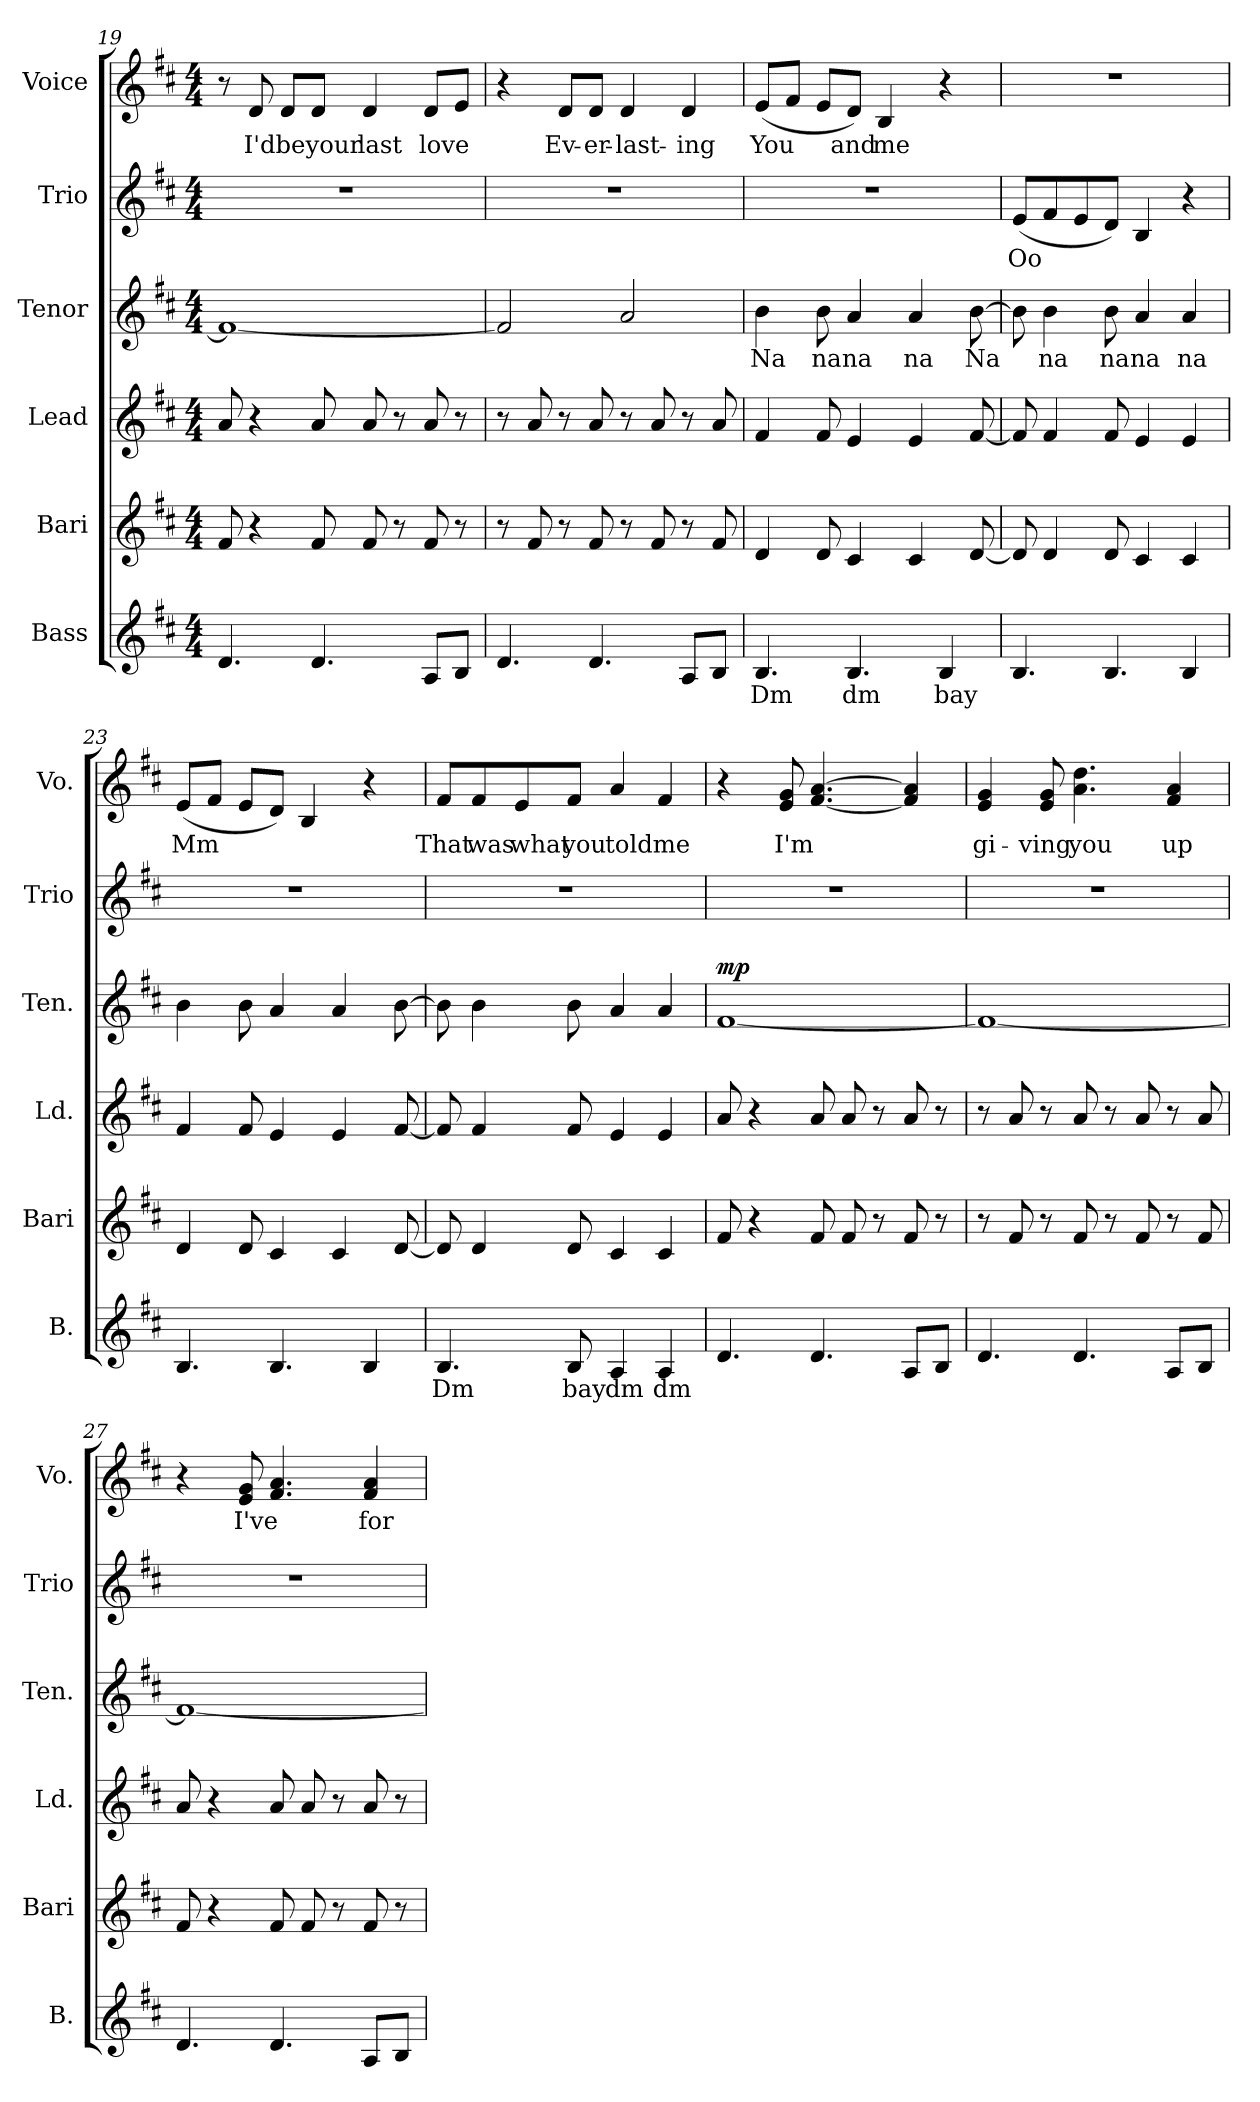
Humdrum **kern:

**kern	**text	**kern	**kern	**kern	**text	**dynam	**kern	**text	**kern	**text
*part6	*part6	*part5	*part4	*part3	*part3	*part3	*part2	*part2	*part1	*part1
*staff6	*staff6	*staff5	*staff4	*staff3	*staff3	*staff3	*staff2	*staff2	*staff1	*staff1
*I"Bass	*	*I"Bari	*I"Lead	*I"Tenor	*	*	*I"Trio	*	*I"Voice	*
*I'B.	*	*I'Bari	*I'Ld.	*I'Ten.	*	*	*I'Trio	*	*I'Vo.	*
*clefG2	*	*clefG2	*clefG2	*clefG2	*	*	*clefG2	*	*clefG2	*
*k[f#c#]	*	*k[f#c#]	*k[f#c#]	*k[f#c#]	*	*	*k[f#c#]	*	*k[f#c#]	*
*M4/4	*	*M4/4	*M4/4	*M4/4	*	*	*M4/4	*	*M4/4	*
=19	=19	=19	=19	=19	=19	=19	=19	=19	=19	=19
4.d/	.	8f#/	8a/	1f#_	.	.	1r	.	8r	.
!	!	!	!	!	!	!	!	!	!	!LO:LY:b
.	.	4r	4r	.	.	.	.	.	8d/	I'd
!	!	!	!	!	!	!	!	!	!	!LO:LY:b
.	.	.	.	.	.	.	.	.	8d/L	be
!	!	!	!	!	!	!	!	!	!	!LO:LY:b
4.d/	.	8f#/	8a/	.	.	.	.	.	8d/J	your
!	!	!	!	!	!	!	!	!	!	!LO:LY:b
.	.	8f#/	8a/	.	.	.	.	.	4d/	last
.	.	8r	8r	.	.	.	.	.	.	.
!	!	!	!	!	!	!	!	!	!	!LO:LY:b
8A/L	.	8f#/	8a/	.	.	.	.	.	8d/L	love
8B/J	.	8r	8r	.	.	.	.	.	8e/J	.
=20	=20	=20	=20	=20	=20	=20	=20	=20	=20	=20
4.d/	.	8r	8r	2f#/]	.	.	1r	.	4r	.
.	.	8f#/	8a/	.	.	.	.	.	.	.
!	!	!	!	!	!	!	!	!	!	!LO:LY:b
.	.	8r	8r	.	.	.	.	.	8d/L	Ev-
!	!	!	!	!	!	!	!	!	!	!LO:LY:b
4.d/	.	8f#/	8a/	.	.	.	.	.	8d/J	-er-
!	!	!	!	!	!	!	!	!	!	!LO:LY:b
.	.	8r	8r	2a/	.	.	.	.	4d/	-last-
.	.	8f#/	8a/	.	.	.	.	.	.	.
!	!	!	!	!	!	!	!	!	!	!LO:LY:b
8A/L	.	8r	8r	.	.	.	.	.	4d/	-ing
8B/J	.	8f#/	8a/	.	.	.	.	.	.	.
!!LO:PB:g=z
=21	=21	=21	=21	=21	=21	=21	=21	=21	=21	=21
!	!LO:LY:b	!	!	!	!LO:LY:b	!	!	!	!	!LO:LY:b
4.B/	Dm	4d/	4f#/	4b\	Na	.	1r	.	(<8e/L	You
.	.	.	.	.	.	.	.	.	8f#/J	.
!	!	!	!	!	!LO:LY:b	!	!	!	!	!
.	.	8d/	8f#/	8b\	na	.	.	.	8e/L	.
!	!LO:LY:b	!	!	!	!LO:LY:b	!	!	!	!	!LO:LY:b
4.B/	dm	4c#/	4e/	4a/	na	.	.	.	8d/J)	and
!	!	!	!	!	!	!	!	!	!	!LO:LY:b
.	.	.	.	.	.	.	.	.	4B/	me
!	!	!	!	!	!LO:LY:b	!	!	!	!	!
.	.	4c#/	4e/	4a/	na	.	.	.	.	.
!	!LO:LY:b	!	!	!	!	!	!	!	!	!
4B/	bay	.	.	.	.	.	.	.	4r	.
!	!	!	!	!	!LO:LY:b	!	!	!	!	!
.	.	[8d/	[8f#/	[8b\	Na	.	.	.	.	.
=22	=22	=22	=22	=22	=22	=22	=22	=22	=22	=22
!	!	!	!	!	!	!	!	!LO:LY:b	!	!
4.B/	.	8d/]	8f#/]	8b\]	.	.	(<8e/L	Oo	1r	.
!	!	!	!	!	!LO:LY:b	!	!	!	!	!
.	.	4d/	4f#/	4b\	na	.	8f#/	.	.	.
.	.	.	.	.	.	.	8e/	.	.	.
!	!	!	!	!	!LO:LY:b	!	!	!	!	!
4.B/	.	8d/	8f#/	8b\	na	.	8d/J)	.	.	.
!	!	!	!	!	!LO:LY:b	!	!	!	!	!
.	.	4c#/	4e/	4a/	na	.	4B/	.	.	.
!	!	!	!	!	!LO:LY:b	!	!	!	!	!
4B/	.	4c#/	4e/	4a/	na	.	4r	.	.	.
=23	=23	=23	=23	=23	=23	=23	=23	=23	=23	=23
!	!	!	!	!	!	!	!	!	!	!LO:LY:b
4.B/	.	4d/	4f#/	4b\	.	.	1r	.	(<8e/L	Mm
.	.	.	.	.	.	.	.	.	8f#/J	.
.	.	8d/	8f#/	8b\	.	.	.	.	8e/L	.
4.B/	.	4c#/	4e/	4a/	.	.	.	.	8d/J)	.
.	.	.	.	.	.	.	.	.	4B/	.
.	.	4c#/	4e/	4a/	.	.	.	.	.	.
4B/	.	.	.	.	.	.	.	.	4r	.
.	.	[8d/	[8f#/	[8b\	.	.	.	.	.	.
=24	=24	=24	=24	=24	=24	=24	=24	=24	=24	=24
!	!LO:LY:b	!	!	!	!	!	!	!	!	!LO:LY:b
4.B/	Dm	8d/]	8f#/]	8b\]	.	.	1r	.	8f#/L	That
!	!	!	!	!	!	!	!	!	!	!LO:LY:b
.	.	4d/	4f#/	4b\	.	.	.	.	8f#/	was
!	!	!	!	!	!	!	!	!	!	!LO:LY:b
.	.	.	.	.	.	.	.	.	8e/	what
!	!LO:LY:b	!	!	!	!	!	!	!	!	!LO:LY:b
8B/	bay	8d/	8f#/	8b\	.	.	.	.	8f#/J	you
!	!LO:LY:b	!	!	!	!	!	!	!	!	!LO:LY:b
4A/	dm	4c#/	4e/	4a/	.	.	.	.	4a/	told
!	!LO:LY:b	!	!	!	!	!	!	!	!	!LO:LY:b
4A/	dm	4c#/	4e/	4a/	.	.	.	.	4f#/	me
!!LO:LB:g=z
=25	=25	=25	=25	=25	=25	=25	=25	=25	=25	=25
!	!	!	!	!	!	!LO:DY:b	!	!	!	!
4.d/	.	8f#/	8a/	[1f#	.	mp	1r	.	4r	.
.	.	4r	4r	.	.	.	.	.	.	.
!	!	!	!	!	!	!	!	!	!	!LO:LY:b
.	.	.	.	.	.	.	.	.	8e/ 8g/	I'm
4.d/	.	8f#/	8a/	.	.	.	.	.	[4.f#/ [4.a/	.
.	.	8f#/	8a/	.	.	.	.	.	.	.
.	.	8r	8r	.	.	.	.	.	.	.
8A/L	.	8f#/	8a/	.	.	.	.	.	4f#/] 4a/]	.
8B/J	.	8r	8r	.	.	.	.	.	.	.
=26	=26	=26	=26	=26	=26	=26	=26	=26	=26	=26
!	!	!	!	!	!	!	!	!	!	!LO:LY:b
4.d/	.	8r	8r	1f#_	.	.	1r	.	4e/ 4g/	gi-
.	.	8f#/	8a/	.	.	.	.	.	.	.
!	!	!	!	!	!	!	!	!	!	!LO:LY:b
.	.	8r	8r	.	.	.	.	.	8e/ 8g/	-ving
!	!	!	!	!	!	!	!	!	!	!LO:LY:b
4.d/	.	8f#/	8a/	.	.	.	.	.	4.a\ 4.dd\	you
.	.	8r	8r	.	.	.	.	.	.	.
.	.	8f#/	8a/	.	.	.	.	.	.	.
!	!	!	!	!	!	!	!	!	!	!LO:LY:b
8A/L	.	8r	8r	.	.	.	.	.	4f#/ 4a/	up
8B/J	.	8f#/	8a/	.	.	.	.	.	.	.
=27	=27	=27	=27	=27	=27	=27	=27	=27	=27	=27
4.d/	.	8f#/	8a/	1f#_	.	.	1r	.	4r	.
.	.	4r	4r	.	.	.	.	.	.	.
!	!	!	!	!	!	!	!	!	!	!LO:LY:b
.	.	.	.	.	.	.	.	.	8e/ 8g/	I've
4.d/	.	8f#/	8a/	.	.	.	.	.	4.f#/ 4.a/	.
.	.	8f#/	8a/	.	.	.	.	.	.	.
.	.	8r	8r	.	.	.	.	.	.	.
!	!	!	!	!	!	!	!	!	!	!LO:LY:b
8A/L	.	8f#/	8a/	.	.	.	.	.	4f#/ 4a/	for-
8B/J	.	8r	8r	.	.	.	.	.	.	.
=	=	=	=	=	=	=	=	=	=	=
*-	*-	*-	*-	*-	*-	*-	*-	*-	*-	*-
